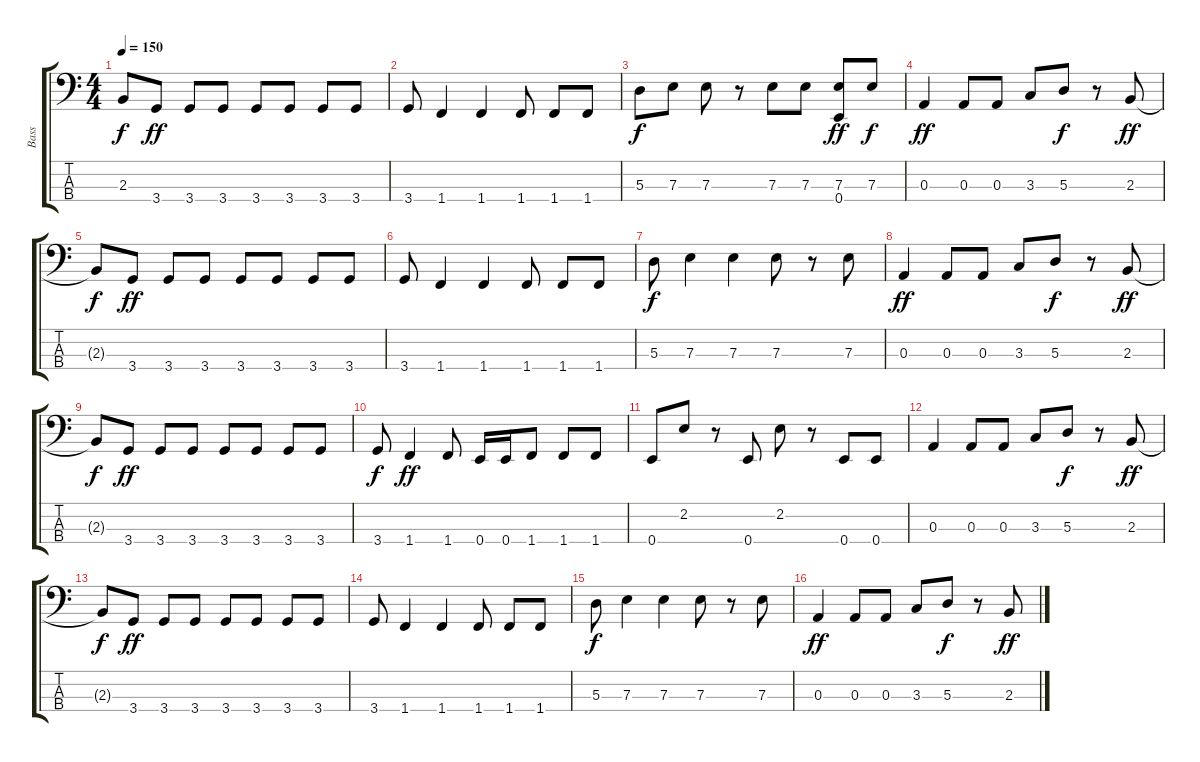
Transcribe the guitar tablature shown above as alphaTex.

\track ("Bass" "Bass") {instrument electricbassfinger}
\staff {score tabs}
\tuning (G2 D2 A1 E1) {hide}
\ts (4 4)
\tempo 150
\clef f4
\ks c
2.3{t}.8{dy f} 3.4.8{dy ff} 3.4.8 3.4.8 3.4.8 3.4.8 3.4.8 3.4.8 |
3.4.8 1.4.4 1.4.4 1.4.8 1.4.8 1.4.8 |
5.3.8{dy f} 7.3.8 7.3.8 r.8 7.3.8 7.3.8 (7.3 0.4).8{dy ff} 7.3.8{dy f} |
0.3.4{dy ff} 0.3.8 0.3.8 3.3.8 5.3.8{dy f} r.8 2.3.8{dy ff} |
2.3{t}.8{dy f} 3.4.8{dy ff} 3.4.8 3.4.8 3.4.8 3.4.8 3.4.8 3.4.8 |
3.4.8 1.4.4 1.4.4 1.4.8 1.4.8 1.4.8 |
5.3.8{dy f} 7.3.4 7.3.4 7.3.8 r.8 7.3.8 |
0.3.4{dy ff} 0.3.8 0.3.8 3.3.8 5.3.8{dy f} r.8 2.3.8{dy ff} |
2.3{t}.8{dy f} 3.4.8{dy ff} 3.4.8 3.4.8 3.4.8 3.4.8 3.4.8 3.4.8 |
3.4.8{dy f} 1.4.4{dy ff} 1.4.8 0.4.16 0.4.16 1.4.8 1.4.8 1.4.8 |
0.4.8 2.2.8 r.8 0.4.8 2.2.8 r.8 0.4.8 0.4.8 |
0.3.4 0.3.8 0.3.8 3.3.8 5.3.8{dy f} r.8 2.3.8{dy ff} |
2.3{t}.8{dy f} 3.4.8{dy ff} 3.4.8 3.4.8 3.4.8 3.4.8 3.4.8 3.4.8 |
3.4.8 1.4.4 1.4.4 1.4.8 1.4.8 1.4.8 |
5.3.8{dy f} 7.3.4 7.3.4 7.3.8 r.8 7.3.8 |
0.3.4{dy ff} 0.3.8 0.3.8 3.3.8 5.3.8{dy f} r.8 2.3.8{dy ff}
